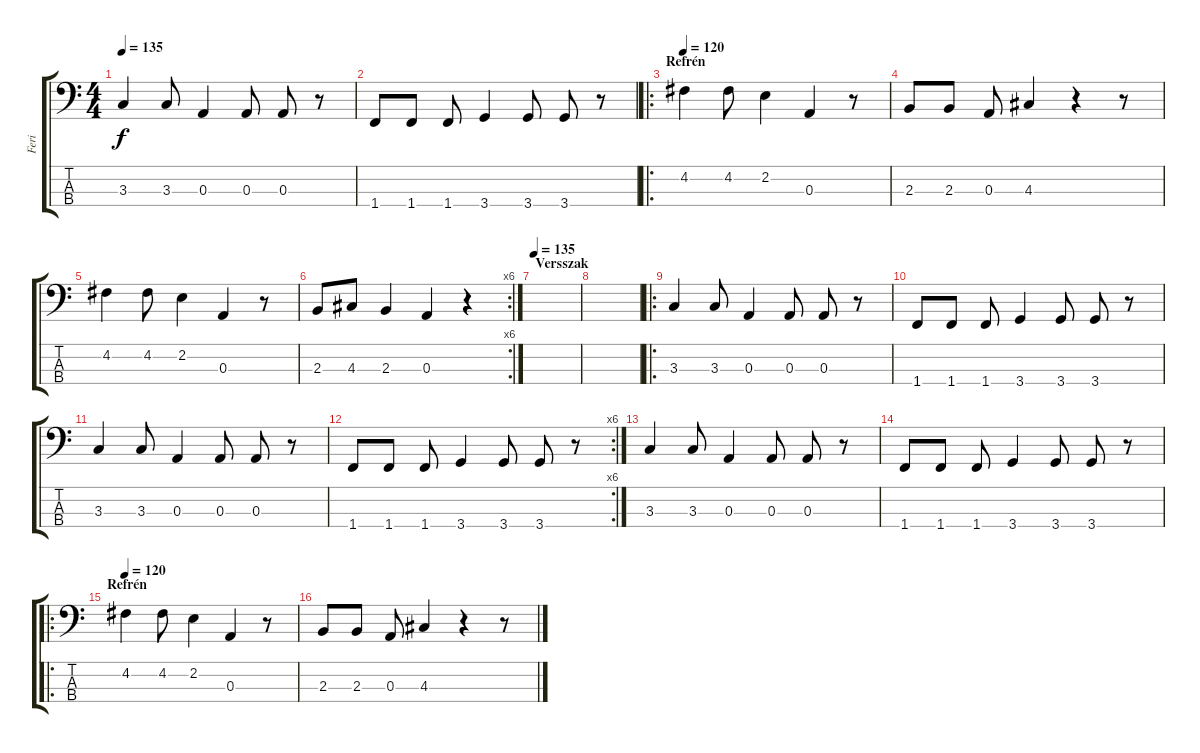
\track ("Feri" "Feri") {instrument electricbassfinger}
\staff {score tabs}
\tuning (G2 D2 A1 E1) {hide}
\ts (4 4)
\tempo 135
\clef f4
\ks c
3.3.4{dy f} 3.3.8 0.3.4 0.3.8 0.3.8 r.8 |
1.4.8 1.4.8 1.4.8 3.4.4 3.4.8 3.4.8 r.8 |
\ro
\section ("" "Refrén")
\tempo 120
4.2.4 4.2.8 2.2.4 0.3.4 r.8 |
2.3.8 2.3.8 0.3.8 4.3.4 r.4 r.8 |
4.2.4 4.2.8 2.2.4 0.3.4 r.8 |
\rc 6
2.3.8 4.3.8 2.3.4 0.3.4 r.4 |
\section ("" "Versszak")
\tempo 135
|
|
\ro
3.3.4 3.3.8 0.3.4 0.3.8 0.3.8 r.8 |
1.4.8 1.4.8 1.4.8 3.4.4 3.4.8 3.4.8 r.8 |
3.3.4 3.3.8 0.3.4 0.3.8 0.3.8 r.8 |
\rc 6
1.4.8 1.4.8 1.4.8 3.4.4 3.4.8 3.4.8 r.8 |
3.3.4 3.3.8 0.3.4 0.3.8 0.3.8 r.8 |
1.4.8 1.4.8 1.4.8 3.4.4 3.4.8 3.4.8 r.8 |
\ro
\section ("" "Refrén")
\tempo 120
4.2.4 4.2.8 2.2.4 0.3.4 r.8 |
2.3.8 2.3.8 0.3.8 4.3.4 r.4 r.8
